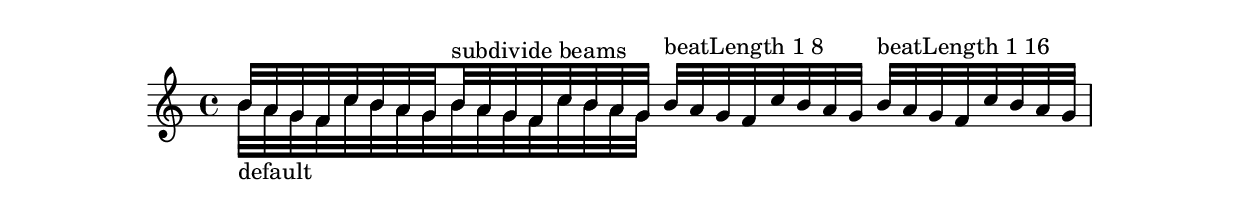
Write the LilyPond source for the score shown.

%% Do not edit this file; it is auto-generated from LSR http://lsr.dsi.unimi.it
%% This file is in the public domain.
\version "2.11.64"

\header {
  lsrtags = "rhythms"

  texidoces = "
Se pueden subdividir las barras automáticamente.  Estableciendo la
propiedad @code{subdivideBeams}, las barras se subdividen en
posiciones de pulso (tal y como se especifica en @code{beatLength}).

"
  doctitlees = "Subdivisiones de barra automáticas"

  texidoc = "
Beams can be subdivided automatically.  By setting the property
@code{subdivideBeams}, beams are subdivided at beat positions (as
specified in @code{beatLength}). 

"
  doctitle = "Automatic beam subdivisions"
} % begin verbatim

\score {
  \new Staff \relative c'' {
    << {
      \voiceOne
      \set subdivideBeams = ##t
      b32[ a g f c' b a g b^"subdivide beams" a g f c' b a g]
      \oneVoice
    }
    \new Voice {
      \voiceTwo
      b32_"default"[ a g f c' b a g b a g f c' b a g]
    } >>
    \set beatLength = #(ly:make-moment 1 8)
    b32^"beatLength 1 8"[ a g f c' b a g]
    \set beatLength = #(ly:make-moment 1 16)
    b32^"beatLength 1 16"[ a g f c' b a g]
  }
}

